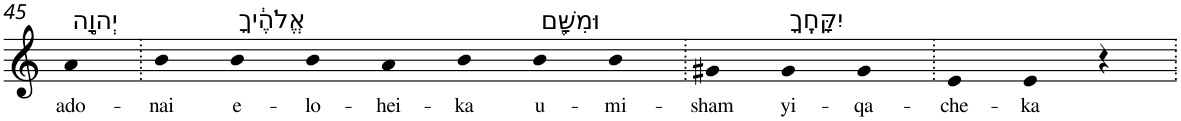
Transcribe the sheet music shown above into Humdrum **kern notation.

**kern	**text
*part1	*part1
*staff1	*staff1
*I"Piano	*
*I'Pno	*
!!LO:PB:g=z
*clefG2	*
*k[]	*
=45	=45
!LO:TX:a:t=יְהוָ֣ה	!
!	!LO:LY:b
4a	ado-
=46.	=46.
!	!LO:LY:b
4b	-nai
!LO:TX:a:t=אֱלֹהֶ֔יךָ	!
!	!LO:LY:b
4b	e-
!	!LO:LY:b
4b	-lo-
!	!LO:LY:b
4a	-hei-
!	!LO:LY:b
4b	-ka
!LO:TX:a:t=וּמִשָּׁ֖ם	!
!	!LO:LY:b
4b	u-
!	!LO:LY:b
4b	-mi-
=47.	=47.
!	!LO:LY:b
4g#X	-sham
!LO:TX:a:t=יִקָּחֶֽךָ	!
!	!LO:LY:b
4g#	yi-
!	!LO:LY:b
4g#	-qa-
=48.	=48.
!	!LO:LY:b
4e	-che-
!	!LO:LY:b
4e	-ka
4r	.
=.	=.
*-	*-
